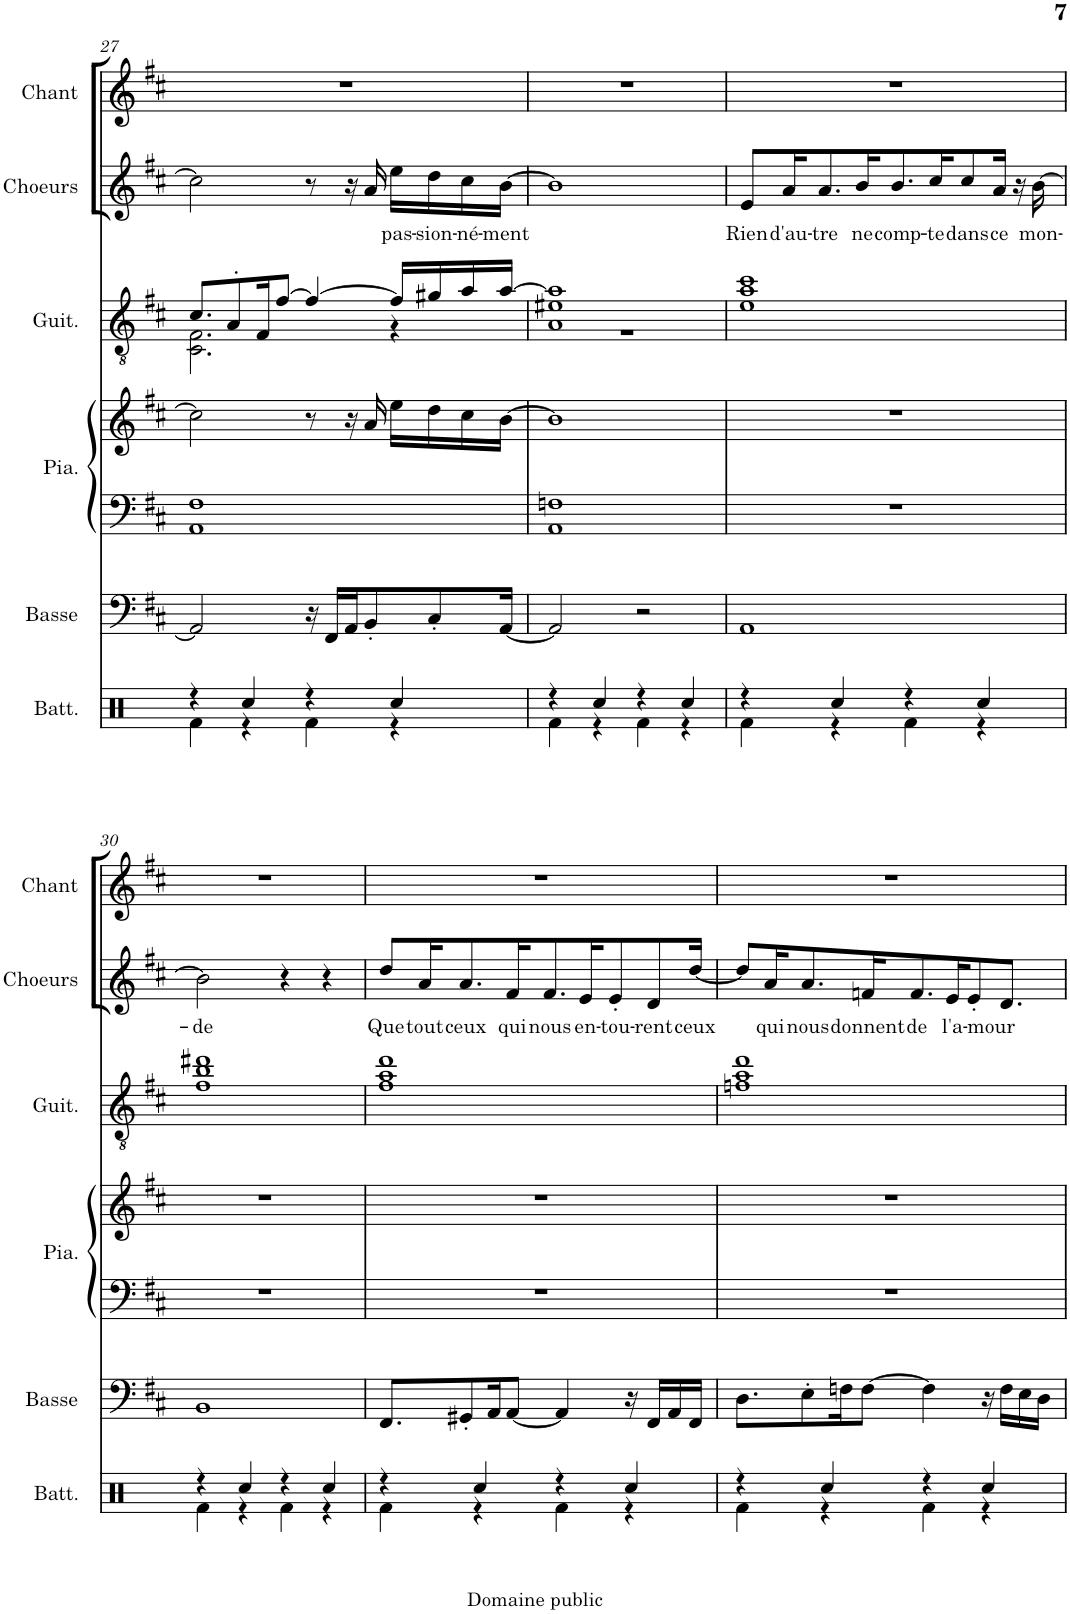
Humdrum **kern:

**kern	**kern	**kern	**kern	**kern	**kern	**text	**kern
*part6	*part5	*part4	*part4	*part3	*part2	*part2	*part1
*staff7	*staff6	*staff5	*staff4	*staff3	*staff2	*staff2	*staff1
*I"Batterie	*I"Guitare Basse	*I"Piano	*	*I"Guitare	*I"Choeurs	*	*I"Chant
*I'Batt.	*I'Basse	*I'Pia.	*	*I'Guit.	*I'Choeurs	*	*I'Chant
!!LO:PB:g=z
*clefX	*clefF4	*clefF4	*clefG2	*clefGv2	*clefG2	*	*clefG2
*	*Trd7c12	*	*	*	*	*	*
*k[]	*k[f#c#]	*k[f#c#]	*k[f#c#]	*k[f#c#]	*k[f#c#]	*	*k[f#c#]
*M4/4	*M4/4	*M4/4	*M4/4	*M4/4	*M4/4	*	*M4/4
=27	=27	=27	=27	=27	=27	=27	=27
*^	*	*	*	*^	*	*	*
4r	4Rf\	2AA/]	1AA 1F#	2cc#\]	8.c#/L	2.C#\ 2.F#\	2cc#\]	.	1r
.	.	.	.	.	8A'/	.	.	.	.
4Rcc/	4r	.	.	.	.	.	.	.	.
.	.	.	.	.	16F#/K	.	.	.	.
.	.	.	.	.	[8f#/J	.	.	.	.
4r	4Rf\	16r	.	8r	4f#/_	.	8r	.	.
.	.	16FF#/LL	.	.	.	.	.	.	.
.	.	16AA/J	.	16r	.	.	16r	.	.
.	.	8BB'/	.	16a/	.	.	16a/	.	.
!	!	!	!	!	!	!	!	!LO:LY:b	!
4Rcc/	4r	.	.	16ee\LL	16f#/LL]	4r	16ee\LL	pas-	.
!	!	!	!	!	!	!	!	!LO:LY:b	!
.	.	8C#'/	.	16dd\	16g#X/	.	16dd\	-sion-	.
!	!	!	!	!	!	!	!	!LO:LY:b	!
.	.	.	.	16cc#\	16a/	.	16cc#\	-né-	.
!	!	!	!	!	!	!	!	!LO:LY:b	!
.	.	[16AA/Jk	.	[16b\JJ	[16a/JJ	.	[16b\JJ	-ment	.
=28	=28	=28	=28	=28	=28	=28	=28	=28	=28
4r	4Rf\	2AA/]	1AA 1Fn	1b]	1A 1e#X 1a]	1r	1b]	.	1r
4Rcc/	4r	.	.	.	.	.	.	.	.
4r	4Rf\	2r	.	.	.	.	.	.	.
4Rcc/	4r	.	.	.	.	.	.	.	.
*	*	*	*	*	*v	*v	*	*	*
=29	=29	=29	=29	=29	=29	=29	=29	=29
!	!	!	!	!	!	!	!LO:LY:b	!
4r	4Rf\	1AA	1r	1r	1e 1a 1cc#	8e/L	Rien	1r
!	!	!	!	!	!	!	!LO:LY:b	!
.	.	.	.	.	.	16a/K	d'au-	.
!	!	!	!	!	!	!	!LO:LY:b	!
.	.	.	.	.	.	8.a/	-tre	.
4Rcc/	4r	.	.	.	.	.	.	.
!	!	!	!	!	!	!	!LO:LY:b	!
.	.	.	.	.	.	16b/K	ne	.
!	!	!	!	!	!	!	!LO:LY:b	!
.	.	.	.	.	.	8.b/	comp-	.
4r	4Rf\	.	.	.	.	.	.	.
!	!	!	!	!	!	!	!LO:LY:b	!
.	.	.	.	.	.	16cc#/K	-te	.
!	!	!	!	!	!	!	!LO:LY:b	!
.	.	.	.	.	.	8cc#/	dans	.
4Rcc/	4r	.	.	.	.	.	.	.
!	!	!	!	!	!	!	!LO:LY:b	!
.	.	.	.	.	.	16a/Jk	ce	.
.	.	.	.	.	.	16r	.	.
!	!	!	!	!	!	!	!LO:LY:b	!
.	.	.	.	.	.	[16b\	mon-	.
!!LO:LB:g=z
=30	=30	=30	=30	=30	=30	=30	=30	=30
!	!	!	!	!	!	!	!LO:LY:b	!
4r	4Rf\	1BB	1r	1r	1f# 1b 1dd#X	2b\]	-de	1r
4Rcc/	4r	.	.	.	.	.	.	.
4r	4Rf\	.	.	.	.	4r	.	.
4Rcc/	4r	.	.	.	.	4r	.	.
=31	=31	=31	=31	=31	=31	=31	=31	=31
!	!	!	!	!	!	!	!LO:LY:b	!
4r	4Rf\	8.FF#/L	1r	1r	1f# 1a 1dd	8dd/L	Que	1r
!	!	!	!	!	!	!	!LO:LY:b	!
.	.	.	.	.	.	16a/K	tout	.
!	!	!	!	!	!	!	!LO:LY:b	!
.	.	8GG#X'/	.	.	.	8.a/	ceux	.
4Rcc/	4r	.	.	.	.	.	.	.
.	.	16AA/K	.	.	.	.	.	.
!	!	!	!	!	!	!	!LO:LY:b	!
.	.	[8AA/J	.	.	.	16f#/K	qui	.
!	!	!	!	!	!	!	!LO:LY:b	!
.	.	.	.	.	.	8.f#/	nous	.
4r	4Rf\	4AA/]	.	.	.	.	.	.
!	!	!	!	!	!	!	!LO:LY:b	!
.	.	.	.	.	.	16e/K	en-	.
!	!	!	!	!	!	!	!LO:LY:b	!
.	.	.	.	.	.	8e'/	-tou-	.
4Rcc/	4r	16r	.	.	.	.	.	.
!	!	!	!	!	!	!	!LO:LY:b	!
.	.	16FF#/LL	.	.	.	8d/	-rent	.
.	.	16AA/	.	.	.	.	.	.
!	!	!	!	!	!	!	!LO:LY:b	!
.	.	16FF#/JJ	.	.	.	[16dd/Jk	ceux	.
=32	=32	=32	=32	=32	=32	=32	=32	=32
4r	4Rf\	8.D\L	1r	1r	1fn 1a 1dd	8dd/L]	.	1r
!	!	!	!	!	!	!	!LO:LY:b	!
.	.	.	.	.	.	16a/K	qui	.
!	!	!	!	!	!	!	!LO:LY:b	!
.	.	8E'\	.	.	.	8.a/	nous	.
4Rcc/	4r	.	.	.	.	.	.	.
.	.	16Fn\K	.	.	.	.	.	.
!	!	!	!	!	!	!	!LO:LY:b	!
.	.	[8F\J	.	.	.	16fn/K	donnent	.
!	!	!	!	!	!	!	!LO:LY:b	!
.	.	.	.	.	.	8.f/	de	.
4r	4Rf\	4F\]	.	.	.	.	.	.
!	!	!	!	!	!	!	!LO:LY:b	!
.	.	.	.	.	.	16e/K	l'a-	.
!	!	!	!	!	!	!	!LO:LY:b	!
.	.	.	.	.	.	8e'/	-mour	.
4Rcc/	4r	16r	.	.	.	.	.	.
.	.	16F\LL	.	.	.	8.d/J	.	.
.	.	16E\	.	.	.	.	.	.
.	.	16D\JJ	.	.	.	.	.	.
*v	*v	*	*	*	*	*	*	*
=	=	=	=	=	=	=	=
*-	*-	*-	*-	*-	*-	*-	*-
